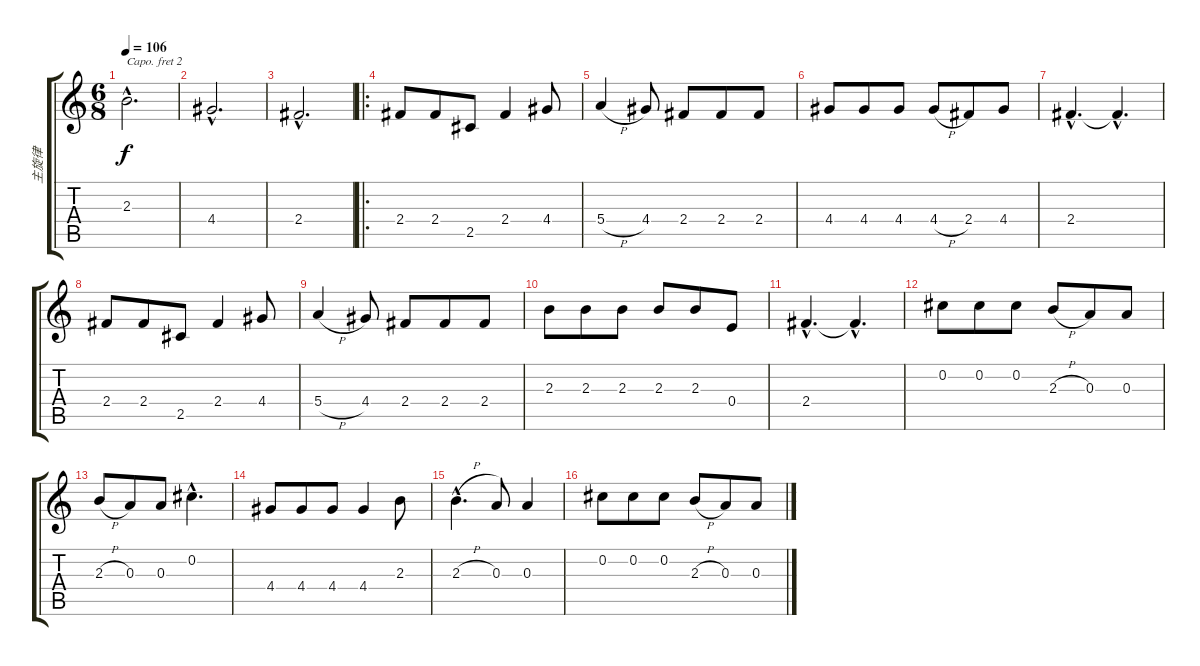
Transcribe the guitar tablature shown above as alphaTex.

\track ("主旋律" "主旋律") {instrument acousticguitarnylon}
\staff {score tabs}
\capo 2
\tuning (E4 B3 G3 D3 A2 E2) {hide}
\ts (6 8)
\tempo 106
\clef g2
\ks c
2.3{hac}.2{d dy f} |
4.4{hac}.2{d} |
2.4{hac}.2{d} |
\ro
2.4.8 2.4.8 2.5.8 2.4.4 4.4.8 |
5.4{h}.4 4.4.8 2.4.8 2.4.8 2.4.8 |
4.4.8 4.4.8 4.4.8 4.4{h}.8 2.4.8 4.4.8 |
2.4{hac}.4{d} 2.4{hac t}.4{d} |
2.4.8 2.4.8 2.5.8 2.4.4 4.4.8 |
5.4{h}.4 4.4.8 2.4.8 2.4.8 2.4.8 |
2.3.8 2.3.8 2.3.8 2.3.8 2.3.8 0.4.8 |
2.4{hac}.4{d} 2.4{hac t}.4{d} |
0.2.8 0.2.8 0.2.8 2.3{h}.8 0.3.8 0.3.8 |
2.3{h}.8 0.3.8 0.3.8 0.2{hac}.4{d} |
4.4.8 4.4.8 4.4.8 4.4.4 2.3.8 |
2.3{h hac}.4{d} 0.3.8 0.3.4 |
0.2.8 0.2.8 0.2.8 2.3{h}.8 0.3.8 0.3.8
